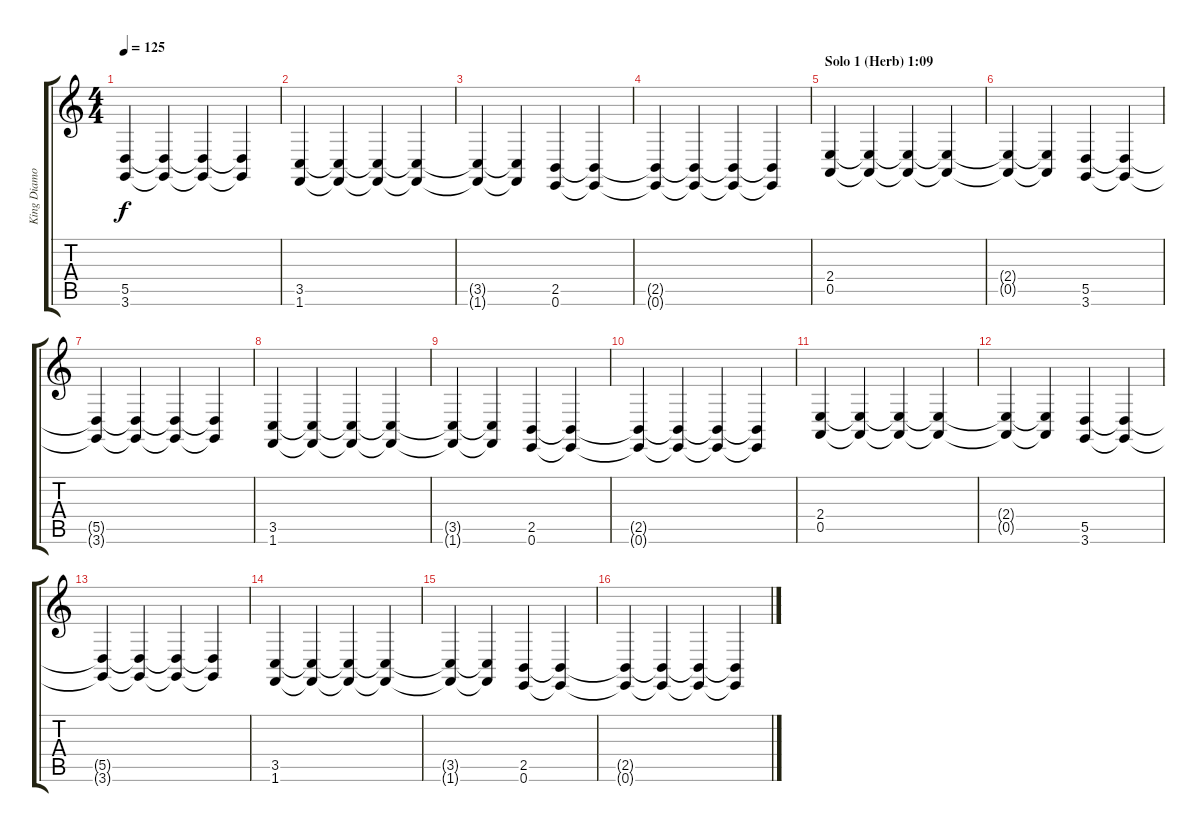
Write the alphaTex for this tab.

\track ("King Diamond (Keys)" "King Diamo") {instrument stringensemble1}
\staff {score tabs}
\tuning (E4 B3 G3 D3 A2 E2) {hide}
\ts (4 4)
\tempo 125
\clef g2
\ks c
(5.5{t} 3.6{t}).4{dy f} (5.5{t} 3.6{t}).4 (5.5{t} 3.6{t}).4 (5.5{t} 3.6{t}).4 |
(3.5 1.6).4 (3.5{t} 1.6{t}).4 (3.5{t} 1.6{t}).4 (3.5{t} 1.6{t}).4 |
(3.5{t} 1.6{t}).4 (3.5{t} 1.6{t}).4 (2.5 0.6).4 (2.5{t} 0.6{t}).4 |
(2.5{t} 0.6{t}).4 (2.5{t} 0.6{t}).4 (2.5{t} 0.6{t}).4 (2.5{t} 0.6{t}).4 |
\section ("" "Solo 1 (Herb) 1:09")
(2.4 0.5).4 (2.4{t} 0.5{t}).4 (2.4{t} 0.5{t}).4 (2.4{t} 0.5{t}).4 |
(2.4{t} 0.5{t}).4 (2.4{t} 0.5{t}).4 (5.5 3.6).4 (5.5{t} 3.6{t}).4 |
(5.5{t} 3.6{t}).4 (5.5{t} 3.6{t}).4 (5.5{t} 3.6{t}).4 (5.5{t} 3.6{t}).4 |
(3.5 1.6).4 (3.5{t} 1.6{t}).4 (3.5{t} 1.6{t}).4 (3.5{t} 1.6{t}).4 |
(3.5{t} 1.6{t}).4 (3.5{t} 1.6{t}).4 (2.5 0.6).4 (2.5{t} 0.6{t}).4 |
(2.5{t} 0.6{t}).4 (2.5{t} 0.6{t}).4 (2.5{t} 0.6{t}).4 (2.5{t} 0.6{t}).4 |
(2.4 0.5).4 (2.4{t} 0.5{t}).4 (2.4{t} 0.5{t}).4 (2.4{t} 0.5{t}).4 |
(2.4{t} 0.5{t}).4 (2.4{t} 0.5{t}).4 (5.5 3.6).4 (5.5{t} 3.6{t}).4 |
(5.5{t} 3.6{t}).4 (5.5{t} 3.6{t}).4 (5.5{t} 3.6{t}).4 (5.5{t} 3.6{t}).4 |
(3.5 1.6).4 (3.5{t} 1.6{t}).4 (3.5{t} 1.6{t}).4 (3.5{t} 1.6{t}).4 |
(3.5{t} 1.6{t}).4 (3.5{t} 1.6{t}).4 (2.5 0.6).4 (2.5{t} 0.6{t}).4 |
(2.5{t} 0.6{t}).4 (2.5{t} 0.6{t}).4 (2.5{t} 0.6{t}).4 (2.5{t} 0.6{t}).4
